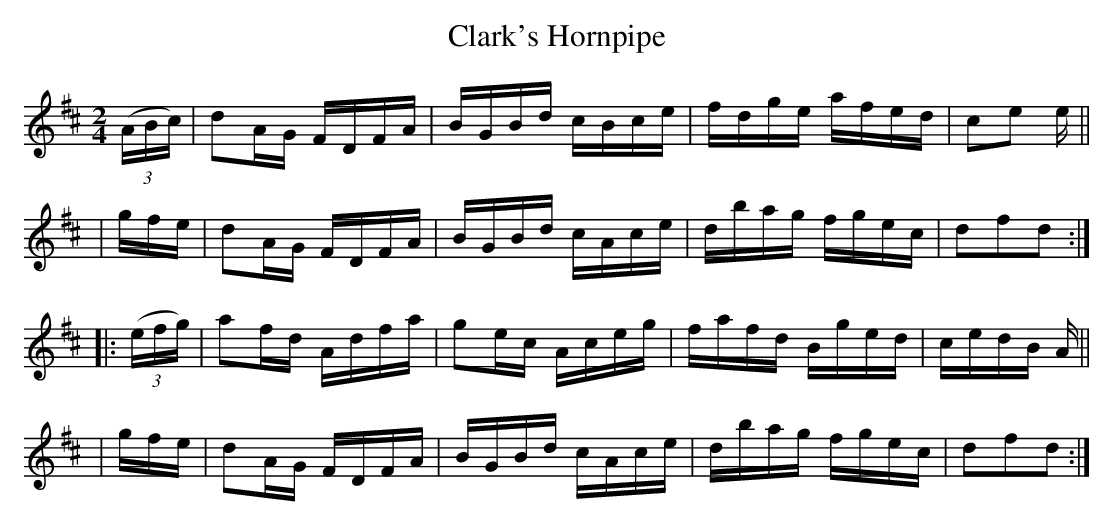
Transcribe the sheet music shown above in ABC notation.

X:1
T: Clark's Hornpipe
M: 2/4
L: 1/16
K: D
  (3(ABc) | d2AG FDFA | BGBd cBce | fdge afed | c2e2 e ||
|    gfe  | d2AG FDFA | BGBd cAce | dbag fgec | d2f2d2 :|
|:(3(efg) | a2fd Adfa | g2ec Aceg | fafd Bged | cedB A ||
|    gfe  | d2AG FDFA | BGBd cAce | dbag fgec | d2f2d2 :|
